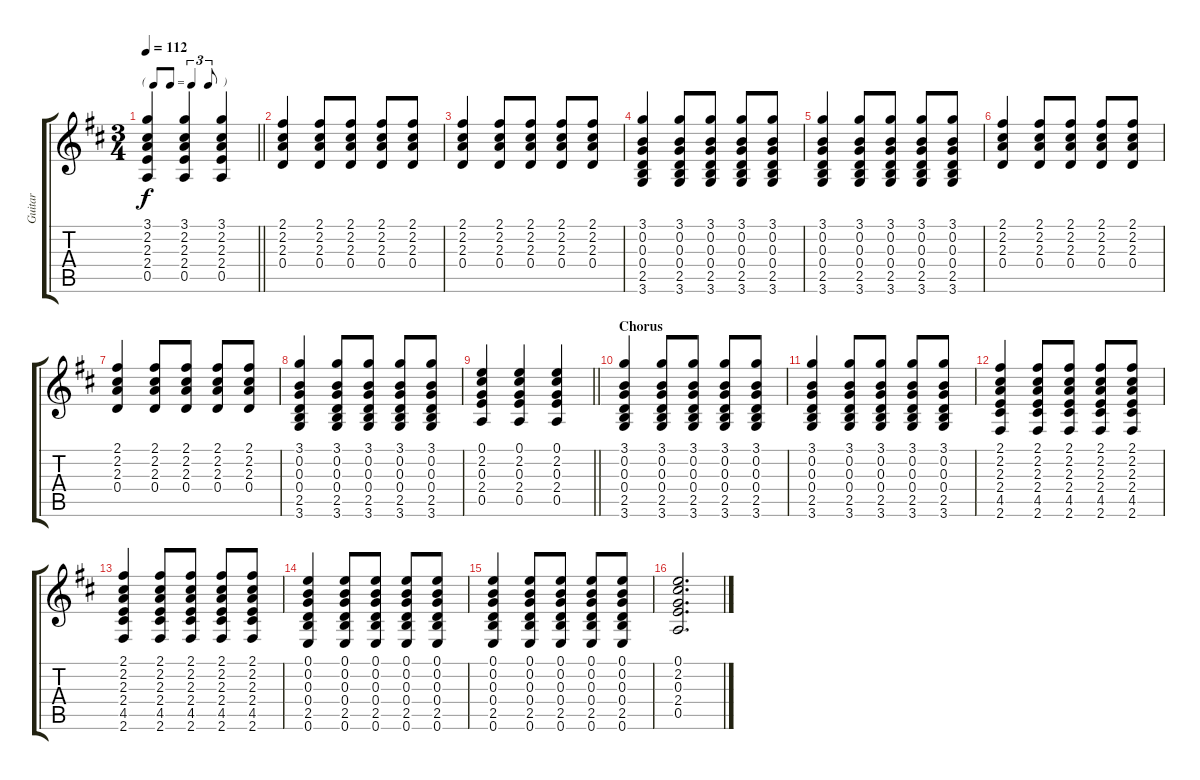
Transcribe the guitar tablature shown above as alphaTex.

\track ("Guitar" "Guitar") {instrument acousticguitarsteel}
\staff {score tabs}
\tuning (E4 B3 G3 D3 A2 E2) {hide}
\ts (3 4)
\tf triplet8th
\tempo 112
\clef g2
\barLineRight lightlight
\ks d
(3.1 2.2 2.3 2.4 0.5).4{dy f} (3.1 2.2 2.3 2.4 0.5).4 (3.1 2.2 2.3 2.4 0.5).4 |
(2.1 2.2 2.3 0.4).4 (2.1 2.2 2.3 0.4).8 (2.1 2.2 2.3 0.4).8 (2.1 2.2 2.3 0.4).8 (2.1 2.2 2.3 0.4).8 |
(2.1 2.2 2.3 0.4).4 (2.1 2.2 2.3 0.4).8 (2.1 2.2 2.3 0.4).8 (2.1 2.2 2.3 0.4).8 (2.1 2.2 2.3 0.4).8 |
(3.1 0.2 0.3 0.4 2.5 3.6).4 (3.1 0.2 0.3 0.4 2.5 3.6).8 (3.1 0.2 0.3 0.4 2.5 3.6).8 (3.1 0.2 0.3 0.4 2.5 3.6).8 (3.1 0.2 0.3 0.4 2.5 3.6).8 |
(3.1 0.2 0.3 0.4 2.5 3.6).4 (3.1 0.2 0.3 0.4 2.5 3.6).8 (3.1 0.2 0.3 0.4 2.5 3.6).8 (3.1 0.2 0.3 0.4 2.5 3.6).8 (3.1 0.2 0.3 0.4 2.5 3.6).8 |
(2.1 2.2 2.3 0.4).4 (2.1 2.2 2.3 0.4).8 (2.1 2.2 2.3 0.4).8 (2.1 2.2 2.3 0.4).8 (2.1 2.2 2.3 0.4).8 |
(2.1 2.2 2.3 0.4).4 (2.1 2.2 2.3 0.4).8 (2.1 2.2 2.3 0.4).8 (2.1 2.2 2.3 0.4).8 (2.1 2.2 2.3 0.4).8 |
(3.1 0.2 0.3 0.4 2.5 3.6).4 (3.1 0.2 0.3 0.4 2.5 3.6).8 (3.1 0.2 0.3 0.4 2.5 3.6).8 (3.1 0.2 0.3 0.4 2.5 3.6).8 (3.1 0.2 0.3 0.4 2.5 3.6).8 |
\barLineRight lightlight
(0.1 2.2 0.3 2.4 0.5).4 (0.1 2.2 0.3 2.4 0.5).4 (0.1 2.2 0.3 2.4 0.5).4 |
\section ("" "Chorus")
(3.1 0.2 0.3 0.4 2.5 3.6).4 (3.1 0.2 0.3 0.4 2.5 3.6).8 (3.1 0.2 0.3 0.4 2.5 3.6).8 (3.1 0.2 0.3 0.4 2.5 3.6).8 (3.1 0.2 0.3 0.4 2.5 3.6).8 |
(3.1 0.2 0.3 0.4 2.5 3.6).4 (3.1 0.2 0.3 0.4 2.5 3.6).8 (3.1 0.2 0.3 0.4 2.5 3.6).8 (3.1 0.2 0.3 0.4 2.5 3.6).8 (3.1 0.2 0.3 0.4 2.5 3.6).8 |
(2.1 2.2 2.3 2.4 4.5 2.6).4 (2.1 2.2 2.3 2.4 4.5 2.6).8 (2.1 2.2 2.3 2.4 4.5 2.6).8 (2.1 2.2 2.3 2.4 4.5 2.6).8 (2.1 2.2 2.3 2.4 4.5 2.6).8 |
(2.1 2.2 2.3 2.4 4.5 2.6).4 (2.1 2.2 2.3 2.4 4.5 2.6).8 (2.1 2.2 2.3 2.4 4.5 2.6).8 (2.1 2.2 2.3 2.4 4.5 2.6).8 (2.1 2.2 2.3 2.4 4.5 2.6).8 |
(0.1 0.2 0.3 0.4 2.5 0.6).4 (0.1 0.2 0.3 0.4 2.5 0.6).8 (0.1 0.2 0.3 0.4 2.5 0.6).8 (0.1 0.2 0.3 0.4 2.5 0.6).8 (0.1 0.2 0.3 0.4 2.5 0.6).8 |
(0.1 0.2 0.3 0.4 2.5 0.6).4 (0.1 0.2 0.3 0.4 2.5 0.6).8 (0.1 0.2 0.3 0.4 2.5 0.6).8 (0.1 0.2 0.3 0.4 2.5 0.6).8 (0.1 0.2 0.3 0.4 2.5 0.6).8 |
(0.1 2.2 0.3 2.4 0.5).2{d}
